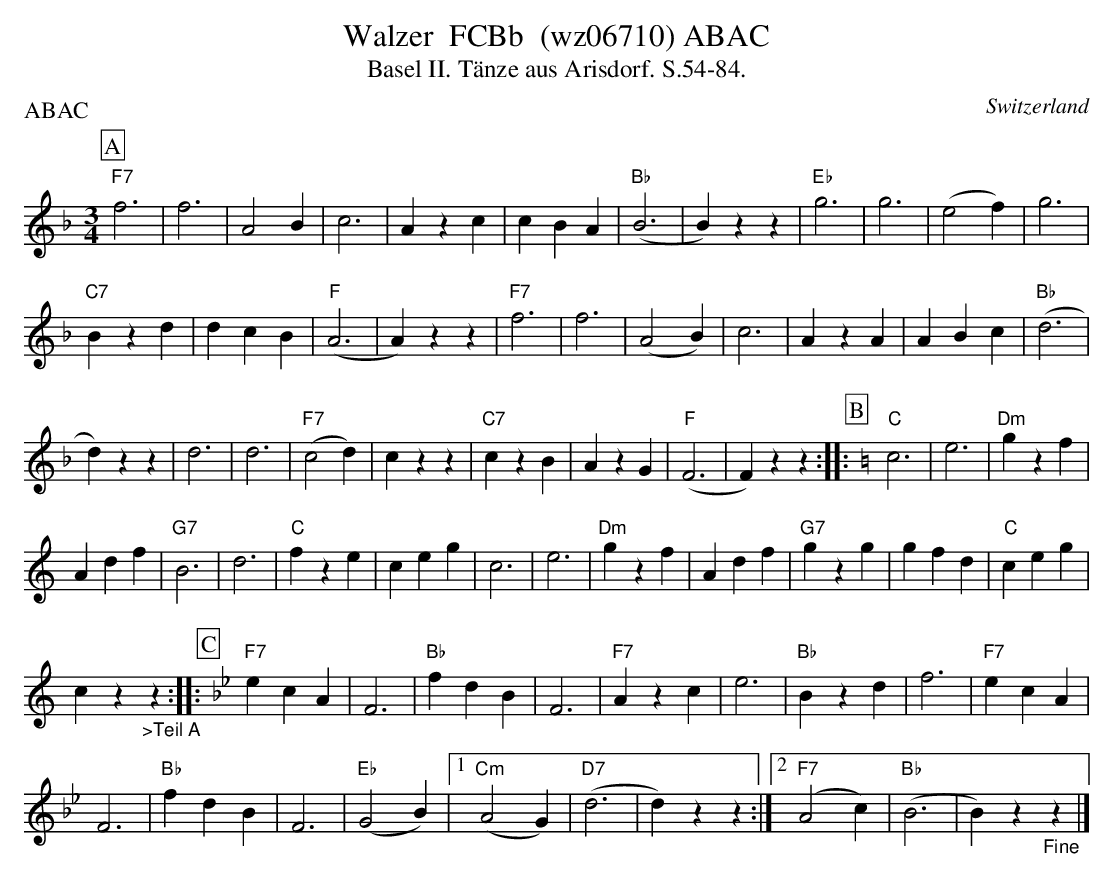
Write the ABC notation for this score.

X:1
T:Walzer  FCBb  (wz06710) ABAC
T: Basel II. Tänze aus Arisdorf. S.54-84.
P:ABAC
M:3/4
L:1/4
O:Switzerland
K:F major
[P:A] "F7"f3 | f3 | A2B | c3 | Azc | cBA | ("Bb"B3 | B)zz | "Eb"g3 | g3 | (e2f) | g3 |
"C7"Bzd | dcB | ("F"A3 | A)zz | "F7"f3 | f3 | (A2B) | c3 | AzA | ABc | ("Bb"d3 |
 d)zz | d3 | d3 | ("F7"c2d) | czz | "C7"czB | AzG | ("F"F3 | F)zz :: [P:B] [K:C] "C"c3 | e3 | "Dm"gzf |
Adf | "G7"B3 | d3 | "C"fze | ceg | c3 | e3 | "Dm"gzf | Adf | "G7"gzg | gfd | "C"ceg |
cz"_>Teil A"z :: [P:C] [K:Bb] "F7"ecA | F3 | "Bb"fdB | F3 | "F7"Azc | e3 | "Bb"Bzd | f3 | "F7"ecA |
F3 | "Bb"fdB | F3 | ("Eb"G2B) |1 ("Cm"A2G) | ("D7"d3 | d)zz :|2 ("F7"A2c) | ("Bb"B3 | B)z"_Fine"z |]
